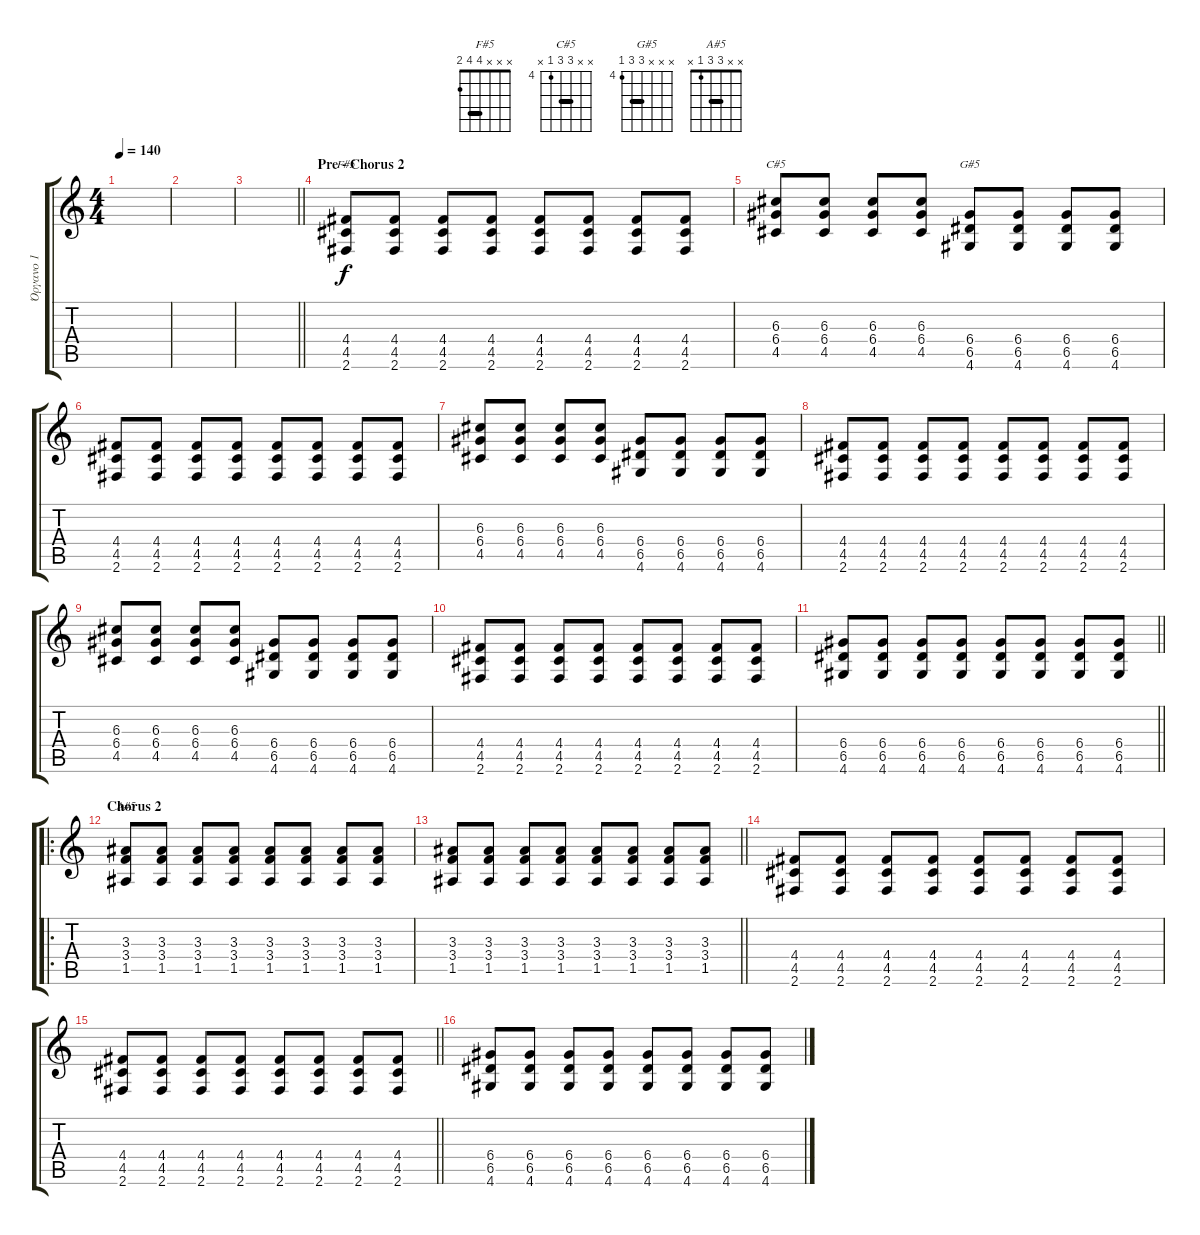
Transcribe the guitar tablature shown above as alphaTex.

\track ("Όργανο 1" "Όργανο 1") {instrument electricguitarclean}
\staff {score tabs}
\tuning (E4 B3 G3 D3 A2 E2) {hide}
\chord ("F#5" x x x 4 4 2) {barre 4}
\chord ("C#5" x x 6 6 4 x) {firstfret 4 barre 6}
\chord ("G#5" x x x 6 6 4) {firstfret 4 barre 6}
\chord ("A#5" x x 3 3 1 x) {barre 3}
\ts (4 4)
\tempo 140
\clef g2
\ks c
|
|
\barLineRight lightlight
|
\section ("" "Pre - Chorus 2")
(4.4 4.5 2.6).8{ch "F#5" instrument distortionguitar} (4.4 4.5 2.6).8{instrument distortionguitar} (4.4 4.5 2.6).8{instrument distortionguitar} (4.4 4.5 2.6).8{instrument distortionguitar} (4.4 4.5 2.6).8{instrument distortionguitar} (4.4 4.5 2.6).8{instrument distortionguitar} (4.4 4.5 2.6).8{instrument distortionguitar} (4.4 4.5 2.6).8{instrument distortionguitar} |
(6.3 6.4 4.5).8{ch "C#5"} (6.3 6.4 4.5).8 (6.3 6.4 4.5).8 (6.3 6.4 4.5).8 (6.4 6.5 4.6).8{ch "G#5"} (6.4 6.5 4.6).8 (6.4 6.5 4.6).8 (6.4 6.5 4.6).8 |
(4.4 4.5 2.6).8{instrument distortionguitar} (4.4 4.5 2.6).8{instrument distortionguitar} (4.4 4.5 2.6).8{instrument distortionguitar} (4.4 4.5 2.6).8{instrument distortionguitar} (4.4 4.5 2.6).8{instrument distortionguitar} (4.4 4.5 2.6).8{instrument distortionguitar} (4.4 4.5 2.6).8{instrument distortionguitar} (4.4 4.5 2.6).8{instrument distortionguitar} |
(6.3 6.4 4.5).8 (6.3 6.4 4.5).8 (6.3 6.4 4.5).8 (6.3 6.4 4.5).8 (6.4 6.5 4.6).8 (6.4 6.5 4.6).8 (6.4 6.5 4.6).8 (6.4 6.5 4.6).8 |
(4.4 4.5 2.6).8{instrument distortionguitar} (4.4 4.5 2.6).8{instrument distortionguitar} (4.4 4.5 2.6).8{instrument distortionguitar} (4.4 4.5 2.6).8{instrument distortionguitar} (4.4 4.5 2.6).8{instrument distortionguitar} (4.4 4.5 2.6).8{instrument distortionguitar} (4.4 4.5 2.6).8{instrument distortionguitar} (4.4 4.5 2.6).8{instrument distortionguitar} |
(6.3 6.4 4.5).8 (6.3 6.4 4.5).8 (6.3 6.4 4.5).8 (6.3 6.4 4.5).8 (6.4 6.5 4.6).8 (6.4 6.5 4.6).8 (6.4 6.5 4.6).8 (6.4 6.5 4.6).8 |
(4.4 4.5 2.6).8{instrument distortionguitar} (4.4 4.5 2.6).8{instrument distortionguitar} (4.4 4.5 2.6).8{instrument distortionguitar} (4.4 4.5 2.6).8{instrument distortionguitar} (4.4 4.5 2.6).8{instrument distortionguitar} (4.4 4.5 2.6).8{instrument distortionguitar} (4.4 4.5 2.6).8{instrument distortionguitar} (4.4 4.5 2.6).8{instrument distortionguitar} |
\barLineRight lightlight
(6.4 6.5 4.6).8 (6.4 6.5 4.6).8 (6.4 6.5 4.6).8 (6.4 6.5 4.6).8 (6.4 6.5 4.6).8 (6.4 6.5 4.6).8 (6.4 6.5 4.6).8 (6.4 6.5 4.6).8 |
\ro
\section ("" "Chorus 2")
(3.3 3.4 1.5).8{ch "A#5"} (3.3 3.4 1.5).8 (3.3 3.4 1.5).8 (3.3 3.4 1.5).8 (3.3 3.4 1.5).8 (3.3 3.4 1.5).8 (3.3 3.4 1.5).8 (3.3 3.4 1.5).8 |
\barLineRight lightlight
(3.3 3.4 1.5).8 (3.3 3.4 1.5).8 (3.3 3.4 1.5).8 (3.3 3.4 1.5).8 (3.3 3.4 1.5).8 (3.3 3.4 1.5).8 (3.3 3.4 1.5).8 (3.3 3.4 1.5).8 |
(4.4 4.5 2.6).8 (4.4 4.5 2.6).8 (4.4 4.5 2.6).8 (4.4 4.5 2.6).8 (4.4 4.5 2.6).8 (4.4 4.5 2.6).8 (4.4 4.5 2.6).8 (4.4 4.5 2.6).8 |
\barLineRight lightlight
(4.4 4.5 2.6).8 (4.4 4.5 2.6).8 (4.4 4.5 2.6).8 (4.4 4.5 2.6).8 (4.4 4.5 2.6).8 (4.4 4.5 2.6).8 (4.4 4.5 2.6).8 (4.4 4.5 2.6).8 |
(6.4 6.5 4.6).8 (6.4 6.5 4.6).8 (6.4 6.5 4.6).8 (6.4 6.5 4.6).8 (6.4 6.5 4.6).8 (6.4 6.5 4.6).8 (6.4 6.5 4.6).8 (6.4 6.5 4.6).8
